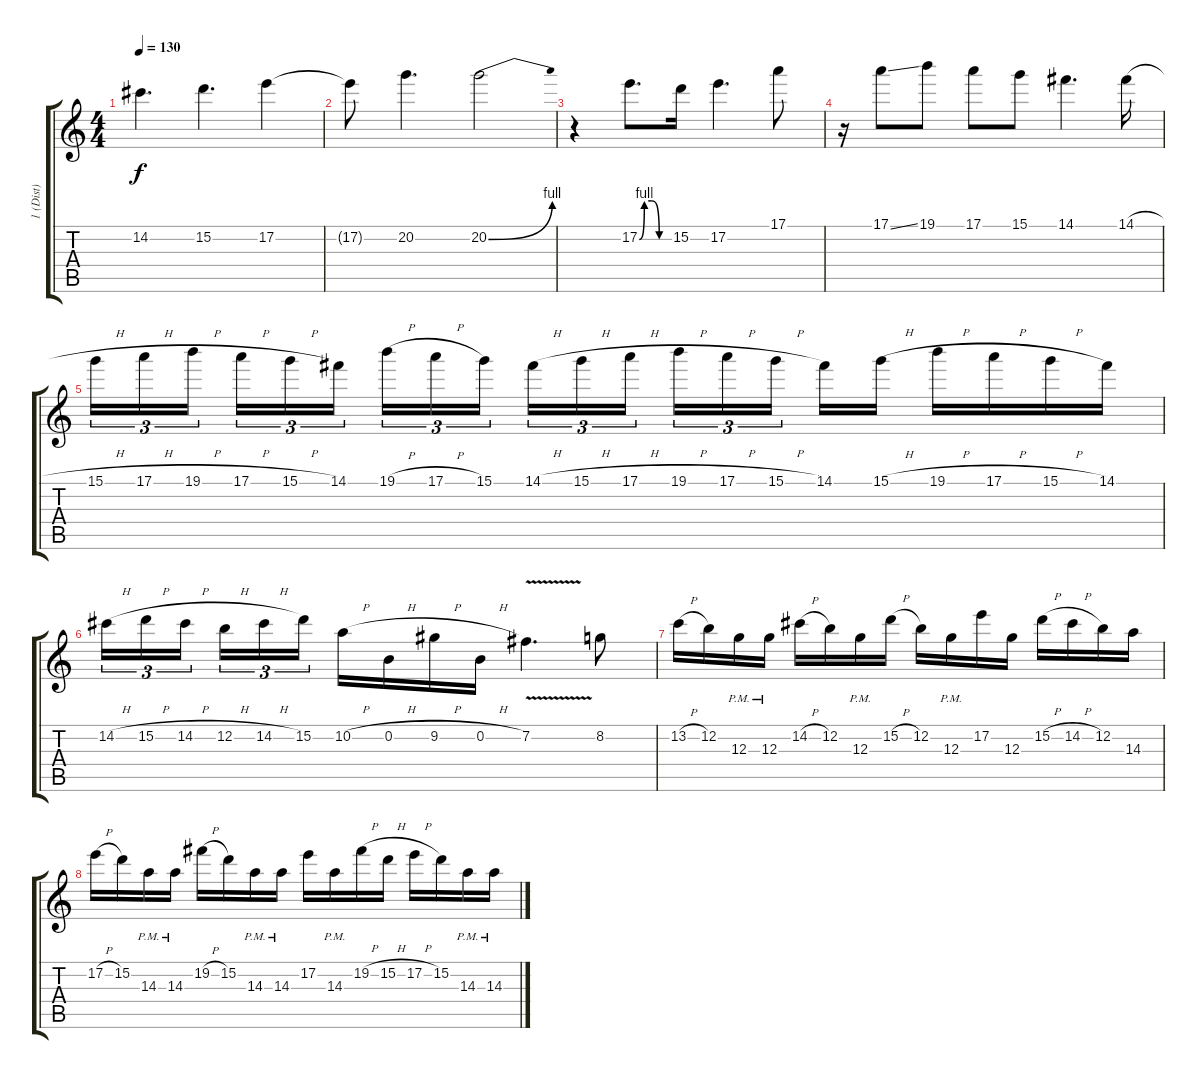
\track ("1 (Dist)" "1 (Dist)") {instrument distortionguitar}
\staff {score tabs}
\tuning (E4 B3 G3 D3 A2 D2) {hide}
\ts (4 4)
\tempo 130
\clef g2
\ks c
14.2.4{d dy f} 15.2.4{d} 17.2.4 |
17.2{t}.8 20.2.4{d} 20.2{be (bend 0 0 60 4)}.2 |
r.4 17.2{be (custom 0 0 10 4 25 4 40 0 60 0)}.8{d} 15.2.16 17.2.4{d} 17.1.8 |
r.16 17.1{ss}.8 19.1.8 17.1.8 15.1.8 14.1.4{d} 14.1{h}.16 |
15.1{h}.16{tu (3 2)} 17.1{h}.16{tu (3 2)} 19.1{h}.16{tu (3 2) beam splitsecondary} 17.1{h}.16{tu (3 2)} 15.1{h}.16{tu (3 2)} 14.1.16{tu (3 2)} 19.1{h}.16{tu (3 2)} 17.1{h}.16{tu (3 2)} 15.1.16{tu (3 2) beam splitsecondary} 14.1{h}.16{tu (3 2)} 15.1{h}.16{tu (3 2)} 17.1{h}.16{tu (3 2)} 19.1{h}.16{tu (3 2)} 17.1{h}.16{tu (3 2)} 15.1{h}.16{tu (3 2) beam splitsecondary} 14.1.16 15.1{h}.16 19.1{h}.16 17.1{h}.16 15.1{h}.16 14.1.16 |
14.2{h}.16{tu (3 2)} 15.2{h}.16{tu (3 2)} 14.2{h}.16{tu (3 2) beam splitsecondary} 12.2{h}.16{tu (3 2)} 14.2{h}.16{tu (3 2)} 15.2.16{tu (3 2)} 10.2{h}.16 0.2{h}.16 9.2{h}.16 0.2{h}.16 7.2{v}.4{d} 8.2.8 |
13.2{h}.16 12.2.16 12.3{pm}.16 12.3{pm}.16 14.2{h}.16 12.2.16 12.3{pm}.16 15.2{h}.16 12.2.16 12.3{pm}.16 17.2.16 12.3.16 15.2{h}.16 14.2{h}.16 12.2.16 14.3.16 |
17.2{h}.16 15.2.16 14.3{pm}.16 14.3{pm}.16 19.2{h}.16 15.2.16 14.3{pm}.16 14.3{pm}.16 17.2.16 14.3{pm}.16 19.2{h}.16 15.2{h}.16 17.2{h}.16 15.2.16 14.3{pm}.16 14.3{pm}.16
